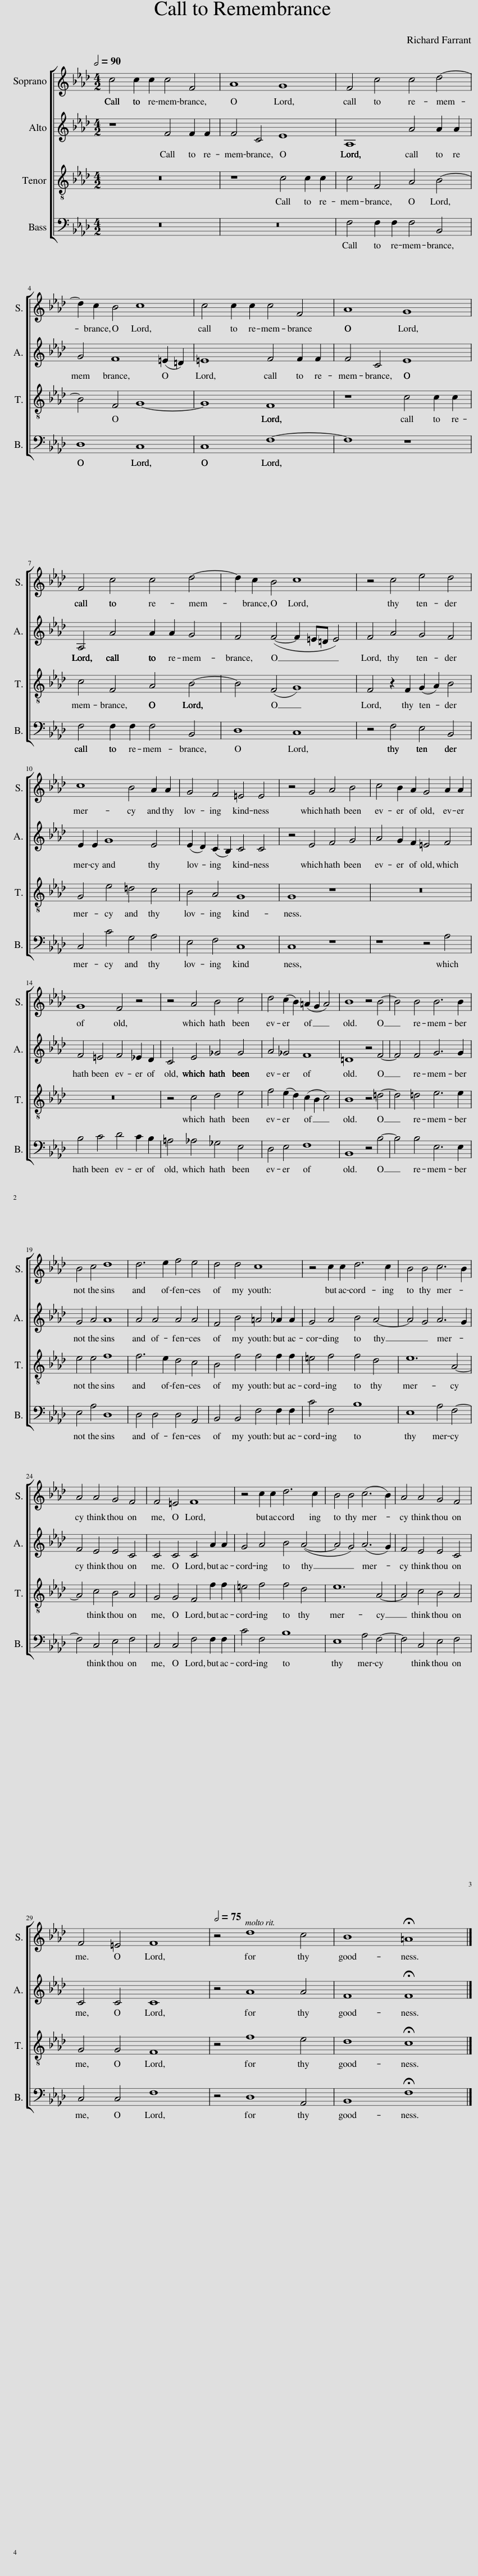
X:1
%%score [ 1 2 3 4 ]
L:1/8
Q:1/2=90
M:4/2
I:linebreak $
K:Ab
V:1 treble
V:2 treble
V:3 treble-8
V:4 bass
V:1
 c4 c2 c2 c4 F4 | A8 G8 | F4 c4 c4 d4- |$ d2 c2 B4 c8 | c4 c2 c2 c4 F4 | %5
 A8 G8 |$ F4 c4 c4 d4- | d2 c2 B4 c8 | z4 c4 e4 d4 |$ c8 B4 A2 A2 | %10
 G4 F4 =E4 E4 | z4 G4 A4 B4 | c4 B2 A2 G4 A2 A2 |$ G8 F4 z4 | z4 A4 B4 c4 | %15
 d4 (c2 B2) (=A2 G2 A4) | B8 z4 B4- | B4 B4 B6 B2 |$ B4 c4 d8 | d6 e2 f4 e4 | %20
 d4 d4 c8 | z4 c2 c2 d6 c2 | B4 B4 c6 B2 |$ A4 A4 G4 F4 | F4 =E4 F8 | %25
 z4 c2 c2 d6 c2 | B4 B4 (c6 B2) | A4 A4 G4 F4 |$ F4 =E4 F8 |[Q:1/2=75] z4 d8[Q:1/2=65] c4 | %30
[Q:1/2=50] B8[Q:1/2=40] !fermata!=A8 |] %31
V:2
 z8 F4 F2 F2 | F4 C4 E8 | A,8 A4 A2 A2 |$ G4 F8 (=E2 =D2) | =E8 F4 F2 F2 | %5
 F4 C4 E8 |$ A,4 A4 A2 A2 G4 | F4 (F4- F2 =E=D E4) | F4 A4 G4 F4 |$ E2 E2 G8 E4 | %10
 (E2 D2) (C2 B,2) C4 C4 | z4 E4 F4 G4 | A4 G2 F2 =E4 F4 |$ F4 =E4 F4 _E2 D2 | C4 E4 _G4 G4 | %15
 A4 _G4 F8 | =D8 z4 F4- | F4 F4 G6 G2 |$ G4 A4 A8 | A4 A4 A4 A4 | %20
 F4 B4 =A4 _A2 A2 | G4 A4 B4 A4- | A4 G4 A6 G2 |$ F4 E4 E4 C4 | C4 C4 C4 A2 A2 | %25
 G4 A4 B4 (A4- | A4 G4) (A6 G2) | F4 E4 E4 C4 |$ C4 C4 C8 | z4 A8 A4 | %30
 F8 !fermata!F8 |] %31
V:3
 z16 | z8 c4 c2 c2 | c4 F4 A4 B4- |$ B4 F4 G8- | G8 F8 | %5
 z8 c4 c2 c2 |$ c4 F4 A4 B4- | B4 (F4 G8) | F4 z2 F2 (G2 A2) B4 |$ G4 e4 =d4 c4 | %10
 B4 A4 G8 | G8 z8 | z16 |$ z16 | z4 c4 d4 e4 | %15
 f4 (e2 d2) (c2 B2 c4) | B8 z4 =d4- | d4 =d4 e6 e2 |$ e4 e4 f8 | f6 e2 d4 c4 | %20
 B4 f4 f4 f2 f2 | =e4 f4 f4 d4 | e12 A4- |$ A4 c4 B4 A4 | G4 G4 F4 f2 f2 | %25
 =e4 f4 f4 d4 | e12 A4- | A4 c4 B4 A4 |$ G4 G4 F8 | z4 f8 e4 | %30
 d8 !fermata!c8 |] %31
V:4
 z16 | z16 | F,4 F,2 F,2 F,4 B,,4 |$ D,8 C,8 | C,8 F,8- | %5
 F,8 z8 |$ F,4 F,2 F,2 F,4 B,,4 | D,8 C,8 | z4 F,4 E,4 B,,4 |$ C,4 C4 G,4 A,4 | %10
 E,4 F,4 C,8 | C,8 z8 | z8 z4 A,4 |$ B,4 C4 D4 C2 B,2 | =A,4 _A,4 _G,4 E,4 | %15
 D,4 E,4 F,8 | B,,8 z4 B,4- | B,4 B,4 E,6 E,2 |$ E,4 A,4 D,8 | D,4 D,4 D,4 A,,4 | %20
 B,,4 B,,4 F,4 F,2 F,2 | C4 F,4 B,8 | E,8 A,4 F,4- |$ F,4 C,4 E,4 F,4 | C,4 C,4 F,4 F,2 F,2 | %25
 C4 F,4 B,8 | E,8 A,4 F,4- | F,4 C,4 E,4 F,4 |$ C,4 C,4 F,8 | z4 D,8 A,,4 | %30
 B,,8 !fermata!F,8 |] %31
